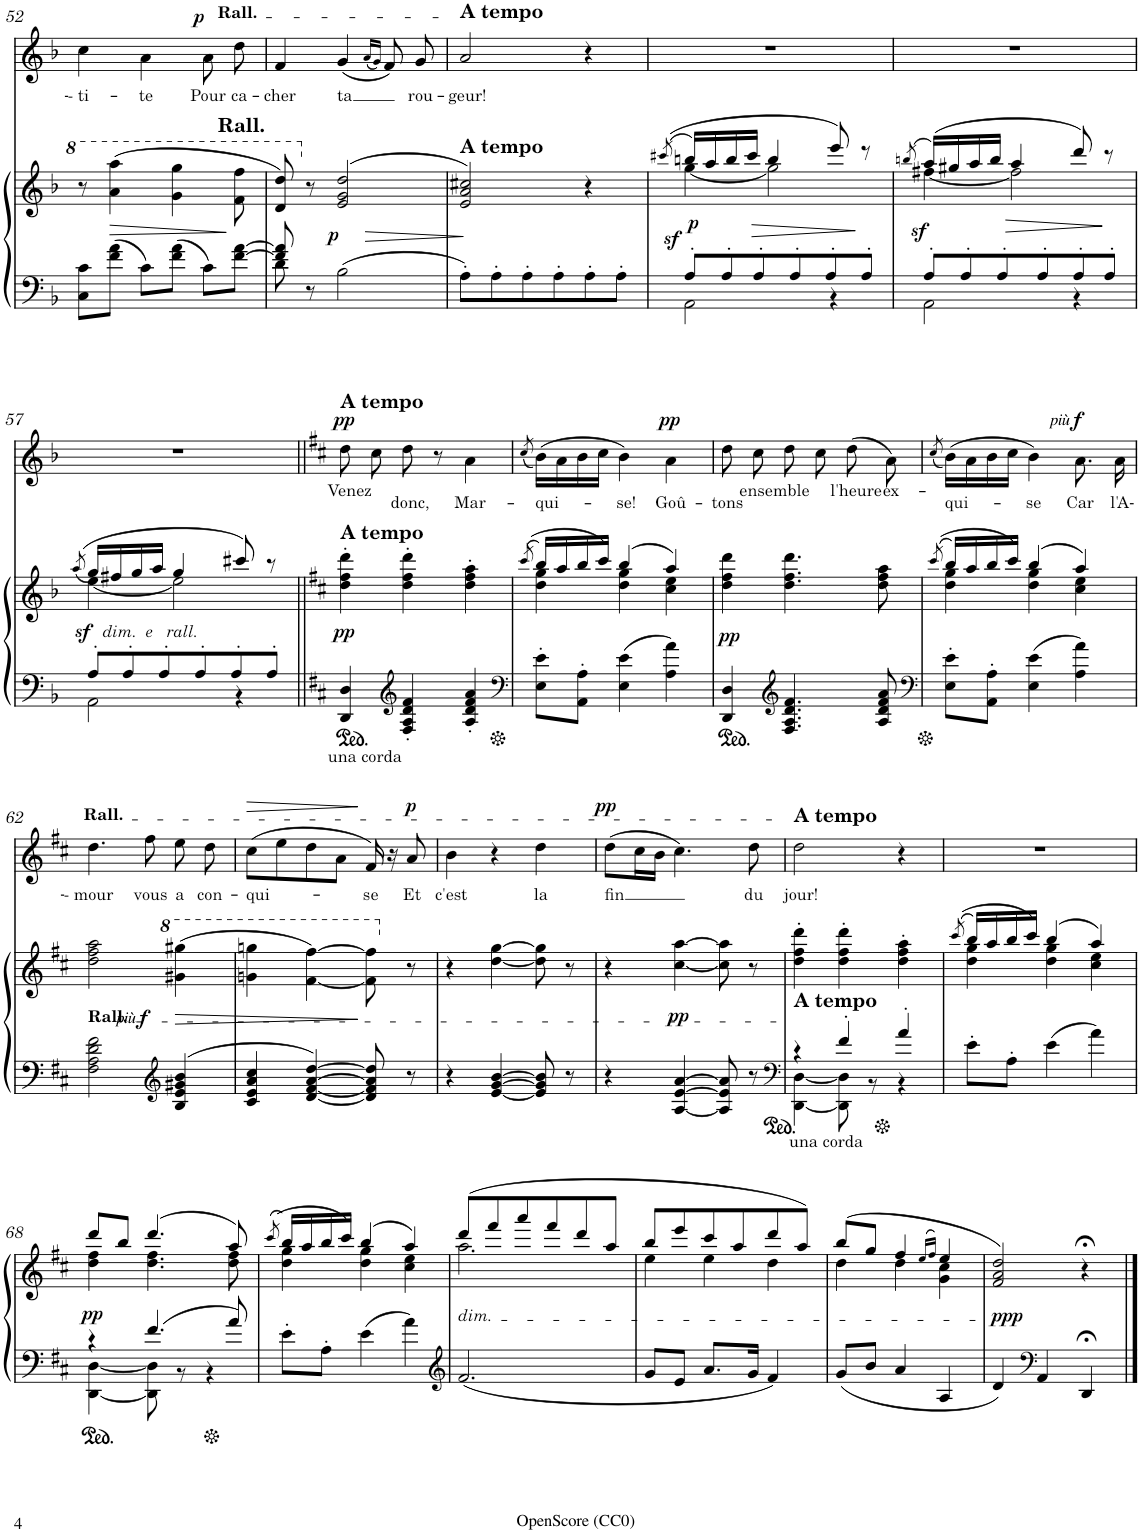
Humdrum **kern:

**kern	**kern	**dynam	**kern	**text	**dynam
*part2	*part2	*part2	*part1	*part1	*part1
*staff3	*staff2	*staff2/3	*staff1	*staff1	*staff1
*I"Piano	*	*	*I"Chant Voice	*	*
*I'Pno	*	*	*	*	*
!!LO:PB:g=z
*clefF4	*clefG2	*	*clefG2	*	*
*k[b-]	*k[b-]	*	*k[b-]	*	*
*M3/4	*M3/4	*	*M3/4	*	*
=52	=52	=52	=52	=52	=52
!	!	!	!	!LO:LY:b	!
8C\ 8c\L	8r	.	4cc\	-- ti-	.
!	!	!LO:HP:b	!	!	!
8f\ 8a\J	(4aa\ 4aaa\	>	.	.	.
!	!	!	!	!LO:LY:b	!
8c\L	.	.	4a\	-te	.
8f\ 8a\J	4gg\ 4ggg\	.	.	.	.
!	!	!	!	!LO:LY:b	!LO:DY:a
8c\L	.	.	8a\	Pour	p
!	!	!	!LO:TX:a:B:t=Rall.	!	!
!	!LO:TX:a:B:t=Rall.	!	!	!	!
!	!	!	!	!LO:LY:b	!
[8f\ [>8a\J	8ff\ 8fff\	]	8dd\	ca-	.
=53	=53	=53	=53	=53	=53
*^	*	*	*	*	*
!	!	!	!	!	!LO:LY:b	!
8f/] 8a/]	8d\	8dd/ 8ddd/)	.	4f/	-cher	.
8r	8ryy	8r	.	.	.	.
!	!	!	!LO:HP:b	!	!LO:LY:b	!
!	!	!	!LO:DY:n=1:b	!	!	!
2B-\	2ryy	(>2e/ 2g/ 2dd/	> p	(4g/	ta	.
.	.	.	.	(16qa/LL	.	.
.	.	.	.	16qg/JJ)	.	.
.	.	.	.	8f/)	.	.
!	!	!	!	!	!LO:LY:b	!
.	.	.	.	8g/	rou-	.
*v	*v	*	*	*	*	*
.	.	]	.	.	.
=54	=54	=54	=54	=54	=54
!	!	!	!LO:TX:a:B:t=A tempo	!	!
!	!LO:TX:a:B:t=A tempo	!	!	!	!
!	!	!	!	!LO:LY:b	!
8A'\L	2e/ 2a/ 2cc#X/)	.	2a/	-geur!	.
8A'\	.	.	.	.	.
8A'\	.	.	.	.	.
8A'\	.	.	.	.	.
8A'\	4r	.	4r	.	.
8A'\J	.	.	.	.	.
=55	=55	=55	=55	=55	=55
.	(>(>8qccc#X/	.	.	.	.
*^	*^	*	*	*	*
!	!	!	!	!LO:DY:b	!	!	!
8A'/L	2AA\	16bbn/LL)	[4gg\	sf	2.r	.	.
!	!	!	!	!LO:DY:b	!	!	!
.	.	16aa/	.	p	.	.	.
!	!	!	!	!LO:HP:b	!	!	!
8A'/	.	16bb/	.	>	.	.	.
.	.	16ccc#/JJ	.	.	.	.	.
8A'/	.	4bb/	2gg\]	.	.	.	.
8A'/	.	.	.	.	.	.	.
8A'/	4r	8eee/)	.	.	.	.	.
8A'/J	.	8r	.	]	.	.	.
=56	=56	=56	=56	=56	=56	=56	=56
.	.	(>8qbbn/	.	.	.	.	.
!	!	!	!	!LO:DY:b	!	!	!
8A'/L	2AA\	(16aa/LL)	[4ff#X\	sf	2.r	.	.
.	.	16gg#X/	.	.	.	.	.
8A'/	.	16aa/	.	.	.	.	.
!	!	!	!	!LO:HP:b	!	!	!
.	.	16bb/JJ	.	>	.	.	.
8A'/	.	4aa/	2ff#\]	.	.	.	.
8A'/	.	.	.	.	.	.	.
8A'/	4r	8ddd/)	.	.	.	.	.
8A'/J	.	8r	.	]	.	.	.
!!LO:LB:g=z
=57	=57	=57	=57	=57	=57	=57	=57
.	.	(<(>8qaa/	.	.	.	.	.
!	!	!	!	!LO:DY:b	!	!	!
8A'/L	2AA\	16gg/LL)	[4ee\	sf	2.r	.	.
!	!	!LO:TX:b:i:t=dim.  e   rall.	!	!	!	!	!
.	.	16ff#X/	.	.	.	.	.
8A'/	.	16gg/	.	.	.	.	.
.	.	16aa/JJ	.	.	.	.	.
8A'/	.	4gg/	2ee\]	.	.	.	.
8A'/	.	.	.	.	.	.	.
8A'/	4r	8ccc#X/)	.	.	.	.	.
8A'/J	.	8r	.	.	.	.	.
*v	*v	*	*	*	*	*	*
*	*v	*v	*	*	*	*
=58||	=58||	=58||	=58||	=58||	=58||
*k[f#c#]	*k[f#c#]	*	*k[f#c#]	*	*
!	!	!	!LO:TX:a:B:t=A tempo	!	!
!	!LO:TX:a:B:t=A tempo	!	!	!	!
!LO:TX:b:t=una corda	!	!	!	!	!
!	!	!LO:DY:b	!	!LO:LY:b	!LO:DY:a
4DD/ 4D/	4dd\' 4ff#\' 4ddd\'	pp	8dd\	Venez	pp
.	.	.	8cc#\	.	.
*clefG2	*	*	*	*	*
!	!	!	!	!LO:LY:b	!
4F#/' 4A/' 4d/' 4f#/'	4dd\' 4ff#\' 4ddd\'	.	8dd\	donc,	.
.	.	.	8r	.	.
!	!	!	!	!LO:LY:b	!
4A/' 4d/' 4f#/' 4a/'	4dd\' 4ff#\' 4aa\'	.	4a\	Mar-	.
=59	=59	=59	=59	=59	=59
*clefF4	*	*	*	*	*
.	((>8qccc#/	.	(8qcc#/	.	.
*	*^	*	*	*	*
!	!	!	!	!	!LO:LY:b	!
8E\' 8e\'L	16bb/LL)	4dd\ 4gg\	.	(16b\LL)	-qui-	.
.	16aa/	.	.	16a\	.	.
8AA\' 8A\'J	16bb/	.	.	16b\	.	.
.	16ccc#/JJ)	.	.	16cc#\JJ	.	.
!	!	!	!	!	!LO:LY:b	!
4E\ 4e\	(4bb/	4dd\ 4gg\	.	4b\)	-se!	.
!	!	!	!	!	!LO:LY:b	!LO:DY:a
4A\ 4a\	4aa/)	4cc#\ 4ee\	.	4a\	Goû-	pp
=60	=60	=60	=60	=60	=60	=60
!	!	!	!LO:DY:b	!	!LO:LY:b	!
*	*v	*v	*	*	*	*
4DD/ 4D/	4dd\ 4ff#\ 4ddd\	pp	8dd\	-tons	.
!	!	!	!	!LO:LY:b	!
.	.	.	8cc#\	ensemble	.
*clefG2	*	*	*	*	*
4.F#/ 4.A/ 4.d/ 4.f#/	4.dd\ 4.ff#\ 4.ddd\	.	8dd\	.	.
.	.	.	8cc#\	.	.
!	!	!	!	!LO:LY:b	!
.	.	.	(8dd\	l'heure	.
!	!	!	!	!LO:LY:b	!
8A/ 8d/ 8f#/ 8a/	8dd\ 8ff#\ 8aa\	.	8a\)	ex-	.
=61	=61	=61	=61	=61	=61
*clefF4	*	*	*	*	*
.	((>8qccc#/	.	(8qcc#/	.	.
*	*^	*	*	*	*
!	!	!	!	!	!LO:LY:b	!
8E\' 8e\'L	16bb/LL)	4dd\ 4gg\	.	(16b\LL)	-qui-	.
.	16aa/	.	.	16a\	.	.
8AA\' 8A\'J	16bb/	.	.	16b\	.	.
.	16ccc#/JJ)	.	.	16cc#\JJ	.	.
!	!	!	!	!	!LO:LY:b	!
4E\ 4e\	(4bb/	4dd\ 4gg\	.	4b\)	-se	.
!	!	!	!	!	!LO:LY:b	!LO:DY:a
!	!	!	!	!	!	!LO:DY:n=1:a
4A\ 4a\	4aa/)	4cc#\ 4ee\	.	8.a\	Car	other-dynamics f
!	!	!	!	!	!LO:LY:b	!
.	.	.	.	16a\	l'A-	.
*	*v	*v	*	*	*	*
!!LO:LB:g=z
=62	=62	=62	=62	=62	=62
*8va	*	*	*	*	*
!	!	!	!LO:TX:a:B:t=Rall.	!	!
!	!LO:TX:b:B:t=Rall.	!	!	!	!
!	!	!	!	!LO:LY:b	!
2F#\ 2A\ 2d\ 2f#\	2dd\ 2ff#\ 2aa\	.	4.dd\	-- mour	.
!	!	!	!	!LO:LY:b	!
.	.	.	8ff#\	vous	.
*clefG2	*	*	*	*	*
!	!	!LO:HP:b	!	!LO:LY:b	!
!	!	!LO:DY:n=1:b	!	!	!
!	!	!LO:DY:n=2:b	!	!	!
4B/ 4e/ 4g#X/ 4b/	(4gg#X\ 4ggg#X\	> other-dynamics f	8ee\	a	.
!	!	!	!	!LO:LY:b	!
.	.	.	8dd\	con-	.
=63	=63	=63	=63	=63	=63
!	!	!	!	!LO:LY:b	!LO:HP:b
4c#/ 4e/ 4a/ 4cc#/	4ggn\ 4gggn\	.	(8cc#\L	-qui-	>
.	.	.	8ee\	.	.
[4d/ [4f#/ [>4a/ [4dd/	[4ff#\ [4fff#\)	.	8dd\	.	.
.	.	.	8a\J	.	.
!	!	!	!	!LO:LY:b	!
8d/] 8f#/] 8a/] 8dd/]	8ff#\] 8fff#\]	]	16f#/)	-se	]
.	.	.	16r	.	.
*	*X8va	*	*	*	*
!	!	!	!	!LO:LY:b	!LO:DY:a
8r	8r	.	8a/	Et	p
=64	=64	=64	=64	=64	=64
!	!	!	!	!LO:LY:b	!
4r	4r	.	4b\	c'est	.
[4e/ [>4g/ [4b/	[4dd\ [4gg\	.	4r	.	.
!	!	!	!	!LO:LY:b	!
8e/] 8g/] 8b/]	8dd\] 8gg\]	.	4dd\	la	.
8r	8r	.	.	.	.
=65	=65	=65	=65	=65	=65
!	!	!	!	!LO:LY:b	!LO:DY:a
4r	4r	.	(8dd\L	fin	pp
.	.	.	16cc#\L	.	.
.	.	.	16b\JJ	.	.
!	!	!LO:DY:b	!	!	!
[4A/ [>4e/ [4a/	[4cc#\ [4aa\	pp	4.cc#\)	.	.
8A/] 8e/] 8a/]	8cc#\] 8aa\]	.	.	.	.
!	!	!	!	!LO:LY:b	!
8r	8r	.	8dd\	du	.
=66	=66	=66	=66	=66	=66
*clefF4	*	*	*	*	*
*^	*	*	*	*	*
!	!	!	!	!LO:TX:a:B:t=A tempo	!	!
!	!	!LO:TX:b:B:t=A tempo	!	!	!	!
!LO:TX:b:t=una corda	!	!	!	!	!	!
!	!	!	!	!	!LO:LY:b	!
4r	[4DD\ [4D\	4dd\' 4ff#\' 4ddd\'	.	2dd\	jour!	.
4f#'/	8DD\] 8D\]	4dd\' 4ff#\' 4ddd\'	.	.	.	.
.	8r	.	.	.	.	.
4a'/	4r	4dd\' 4ff#\' 4aa\'	.	4r	.	.
*v	*v	*	*	*	*	*
=67	=67	=67	=67	=67	=67
.	((>8qccc#/	.	.	.	.
*	*^	*	*	*	*
8e'\L	16bb/LL)	4dd\ 4gg\	.	2.r	.	.
.	16aa/	.	.	.	.	.
8A'\J	16bb/	.	.	.	.	.
.	16ccc#/JJ)	.	.	.	.	.
4e\	(4bb/	4dd\ 4gg\	.	.	.	.
4a\	4aa/)	4cc#\ 4ee\	.	.	.	.
!!LO:LB:g=z
=68	=68	=68	=68	=68	=68	=68
*^	*	*	*	*	*	*
!	!	!	!	!LO:DY:b	!	!	!
4r	[4DD\ [4D\	8ddd/L	4dd\ 4ff#\	pp	2.r	.	.
.	.	8bb/J	.	.	.	.	.
4.f#/	8DD\] 8D\]	(4.ddd/	4.dd\ 4.ff#\	.	.	.	.
.	8r	.	.	.	.	.	.
.	4r	.	.	.	.	.	.
8a/	.	8aa/)	8dd\ 8ff#\	.	.	.	.
*v	*v	*	*	*	*	*	*
=69	=69	=69	=69	=69	=69	=69
.	((>8qccc#/	.	.	.	.	.
8e'\L	16bb/LL)	4dd\ 4gg\	.	2.r	.	.
.	16aa/	.	.	.	.	.
8A'\J	16bb/	.	.	.	.	.
.	16ccc#/JJ)	.	.	.	.	.
4e\	(4bb/	4dd\ 4gg\	.	.	.	.
4a\	4aa/)	4cc#\ 4ee\	.	.	.	.
=70	=70	=70	=70	=70	=70	=70
*clefG2	*	*	*	*	*	*
!	!LO:TX:b:i:t=dim.	!	!	!	!	!
2.f#/	(8ddd/L	2.aa\	.	2.r	.	.
.	8fff#/	.	.	.	.	.
.	8aaa/	.	.	.	.	.
.	8fff#/	.	.	.	.	.
.	8ddd/	.	.	.	.	.
.	8aa/J	.	.	.	.	.
=71	=71	=71	=71	=71	=71	=71
8g/L	8bb/L	4ee\	.	2.r	.	.
8e/J	8eee/	.	.	.	.	.
8.a/L	8ccc#/	4ee\	.	.	.	.
.	8aa/	.	.	.	.	.
16g/Jk	.	.	.	.	.	.
4f#/	8ddd/	4dd\	.	.	.	.
.	8aa/J)	.	.	.	.	.
=72	=72	=72	=72	=72	=72	=72
8g/L	(8bb/L	4dd\	.	2.r	.	.
8b/J	8gg/J	.	.	.	.	.
4a/	4ff#/	4dd\	.	.	.	.
.	(16qee/LL	.	.	.	.	.
.	16qff#/JJ)	.	.	.	.	.
4A/	4ee/	4g\ 4cc#\	.	.	.	.
=73	=73	=73	=73	=73	=73	=73
!	!	!	!LO:DY:b	!	!	!
*	*v	*v	*	*	*	*
4d/	2f#/ 2a/ 2dd/)	ppp	2.r	.	.
*clefF4	*	*	*	*	*
4AA/	.	.	.	.	.
4DD;</	4r;<	.	.	.	.
==	==	==	==	==	==
*-	*-	*-	*-	*-	*-
